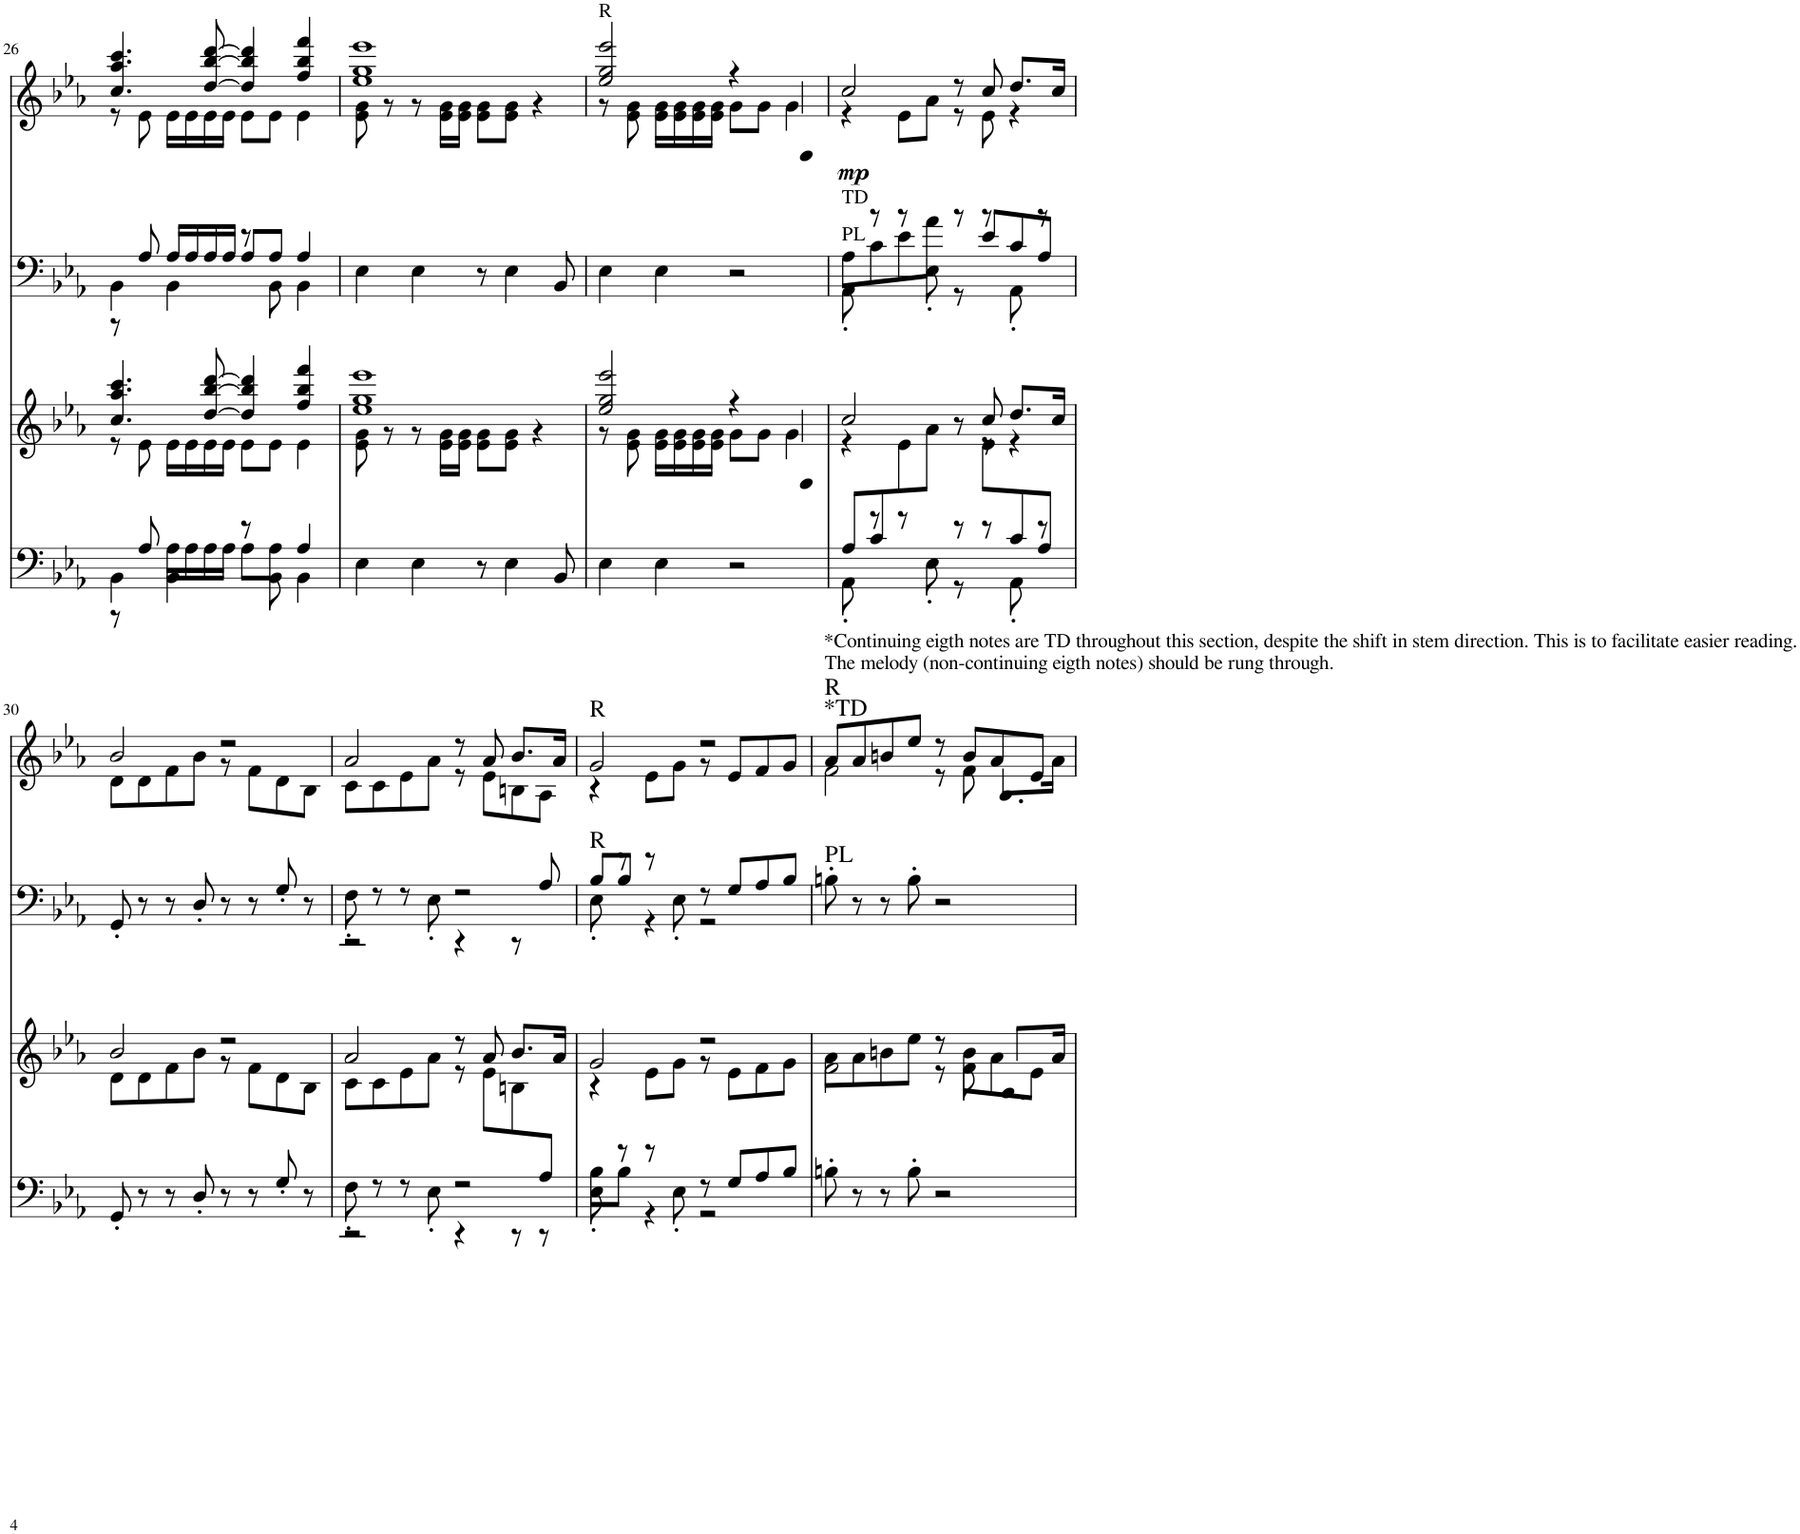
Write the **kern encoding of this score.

**kern	**kern	**kern	**kern	**dynam
*part3	*part3	*part2	*part1	*part1
*staff4	*staff3	*staff2	*staff1	*staff1
*I"Piano	*	*I"Low Hand Bells	*I"High Hand Bells	*
*I'Pno	*	*	*	*
!!LO:PB:g=z
*clefF4	*clefG2	*clefF4	*clefG2	*
*k[b-e-a-]	*k[b-e-a-]	*k[b-e-a-]	*k[b-e-a-]	*
*M4/4	*M4/4	*M4/4	*M4/4	*
=26	=26	=26	=26	=26
*^	*^	*^	*^	*
4BB-\	8r	4.cc/ 4.aa-/ 4.ccc/	8r	4BB-\	8r	4.cc/ 4.aa-/ 4.ccc/	8r	.
.	8A-/	.	8e-\	.	8A-/	.	8e-\	.
4BB-\	16A-\LL	.	16e-\LL	4BB-\	16A-/LL	.	16e-\LL	.
.	16A-\	.	16e-\	.	16A-/	.	16e-\	.
.	16A-\	[8dd/ [8bb-/ [8ddd/	16e-\	.	16A-/	[8dd/ [8bb-/ [8ddd/	16e-\	.
.	16A-\JJ	.	16e-\JJ	.	16A-/JJ	.	16e-\JJ	.
8r	8A-\L	4dd/] 4bb-/] 4ddd/]	8e-\L	8r	8A-/L	4dd/] 4bb-/] 4ddd/]	8e-\L	.
8BB-\	8A-\J	.	8e-\J	8BB-\	8A-/J	.	8e-\J	.
4BB-\	4A-/	4ff/ 4bb-/ 4fff/	4e-\	4BB-\	4A-/	4ff/ 4bb-/ 4fff/	4e-\	.
*v	*v	*	*	*v	*v	*	*	*
=27	=27	=27	=27	=27	=27	=27
4E-\	1ee- 1gg 1eee-	8e-\ 8g\	4E-\	1ee- 1gg 1eee-	8e-\ 8g\	.
.	.	8r	.	.	8r	.
4E-\	.	8r	4E-\	.	8r	.
.	.	16e-\ 16g\LL	.	.	16e-\ 16g\LL	.
.	.	16e-\ 16g\JJ	.	.	16e-\ 16g\JJ	.
8r	.	8e-\ 8g\L	8r	.	8e-\ 8g\L	.
4E-\	.	8e-\ 8g\J	4E-\	.	8e-\ 8g\J	.
.	.	4r	.	.	4r	.
8BB-/	.	.	8BB-/	.	.	.
=28	=28	=28	=28	=28	=28	=28
!	!	!	!	!LO:TX:a:t=R	!	!
4E-\	2ee-/ 2gg/ 2eee-/	8r	4E-\	2ee-/ 2gg/ 2eee-/	8r	.
.	.	8e-\ 8g\	.	.	8e-\ 8g\	.
4E-\	.	16e-\ 16g\LL	4E-\	.	16e-\ 16g\LL	.
.	.	16e-\ 16g\	.	.	16e-\ 16g\	.
.	.	16e-\ 16g\	.	.	16e-\ 16g\	.
.	.	16e-\ 16g\JJ	.	.	16e-\ 16g\JJ	.
2r	4r	8g\L	2r	4r	8g\L	.
.	.	8g\J	.	.	8g\J	.
.	4e-/	4g\	.	4e-/	4g\	.
=29	=29	=29	=29	=29	=29	=29
*^	*	*^	*^	*	*	*
!	!	!	!	!	!LO:TX:a:t=PL	!	!	!	!
!	!	!	!	!	!LO:TX:a:t=TD	!	!	!	!
!	!	!	!	!	!	!	!	!	!LO:DY:b
8AA-'\	8A-/L	2cc/	4r	4ryy	8AA-'\	8A-\L	2cc/	4r	mp
8r	8c/	.	.	.	8r	8c\	.	.	.
8r	4ryy	.	8ryy	8e-\	8r	8e-\	.	8e-\L	.
8E-'\	.	.	8ryy	8a-\J	8E-'\	8a-\J	.	8a-\J	.
8r	8r	8r	8ryy	8ryy	8r	8r	8r	8r	.
8r	8ryy	8cc/	8r	8e-\L	8r	8e-/L	8cc/	8e-\	.
8AA-'\	8c/	8.dd/L	4r	4ryy	8AA-'\	8c/	8.dd/L	4r	.
8r	8A-/J	.	.	.	8r	8A-/J	.	.	.
.	.	16cc/Jk	.	.	.	.	16cc/Jk	.	.
*v	*v	*	*	*	*v	*v	*	*	*
*	*	*v	*v	*	*	*	*
!!LO:LB:g=z	!!
=30	=30	=30	=30	=30	=30	=30
8GG'/	2b-/	8d\L	8GG'/	2b-/	8d\L	.
8r	.	8d\	8r	.	8d\	.
8r	.	8f\	8r	.	8f\	.
8D'/	.	8b-\J	8D'/	.	8b-\J	.
8r	2r	8r	8r	2r	8r	.
8r	.	8f\L	8r	.	8f\L	.
8G'/	.	8d\	8G'/	.	8d\	.
8r	.	8B-\J	8r	.	8B-\J	.
=31	=31	=31	=31	=31	=31	=31
*^	*	*	*^	*	*	*
*	*^	*	*	*	*	*	*	*
2..ryy	8F'\	2r	2a-/	8c\L	8F'\	2r	2a-/	8c\L	.
.	8r	.	.	8c\	8r	.	.	8c\	.
.	8r	.	.	8e-\	8r	.	.	8e-\	.
.	8E-'\	.	.	8a-\J	8E-'\	.	.	8a-\J	.
.	2r	4r	8r	8r	2r	4r	8r	8r	.
.	.	.	8a-/	8e-\L	.	.	8a-/	8e-\L	.
.	.	8r	8.b-/L	8Bn\	.	8r	8.b-/L	8Bn\	.
8A-/J	.	8r	.	8ryy	.	8A-/	.	8A-\J	.
.	.	.	16a-/Jk	.	.	.	16a-/Jk	.	.
*	*v	*v	*	*	*	*	*	*	*
=32	=32	=32	=32	=32	=32	=32	=32	=32
!	!	!	!	!	!	!LO:TX:a:t=R	!	!
!	!	!	!	!LO:TX:a:t=R	!	!	!	!
8E-'\	8B-\L	2g/	4r	8E-'\	8B-/L	2g/	4r	.
8r	8B-\J	.	.	8r	8B-/J	.	.	.
8r	4r	.	8e-\L	8r	4r	.	8e-\L	.
8E-'\	.	.	8g\J	8E-'\	.	.	8g\J	.
8r	2r	2r	8r	8r	2r	2r	8r	.
8G/L	.	.	8e-\L	8G/L	.	.	8e-/L	.
8A-/	.	.	8f\	8A-/	.	.	8f/	.
8B-/J	.	.	8g\J	8B-/J	.	.	8g/J	.
*v	*v	*	*	*v	*v	*	*	*
=33	=33	=33	=33	=33	=33	=33
!	!	!	!	!LO:TX:a:t=*TD	!	!
!	!	!	!	!LO:TX:a:t=R	!	!
!	!	!	!	!LO:TX:a:t=*Continuing eigth notes are TD throughout this section, despite the shift in stem direction. This is to facilitate easier reading.	!	!
!	!	!	!	!LO:TX:a:t=The melody (non-continuing eigth notes) should be rung through.	!	!
!	!	!	!LO:TX:a:t=PL	!	!	!
8Bn'\	2f\	8a-\L	8Bn'\	2f\	8a-/L	.
8r	.	8a-\	8r	.	8a-/	.
8r	.	8bn\	8r	.	8bn/	.
8B'\	.	8ee-\J	8B'\	.	8ee-/J	.
2r	8r	8r	2r	8r	8r	.
.	8f\	8b\L	.	8f\	8b/L	.
.	8.g/L	8a-\	.	8.g\L	8a-/	.
.	.	8e-\J	.	.	8e-/J	.
.	16a-/Jk	.	.	16a-\Jk	.	.
*	*v	*v	*	*v	*v	*
=	=	=	=	=
*-	*-	*-	*-	*-
